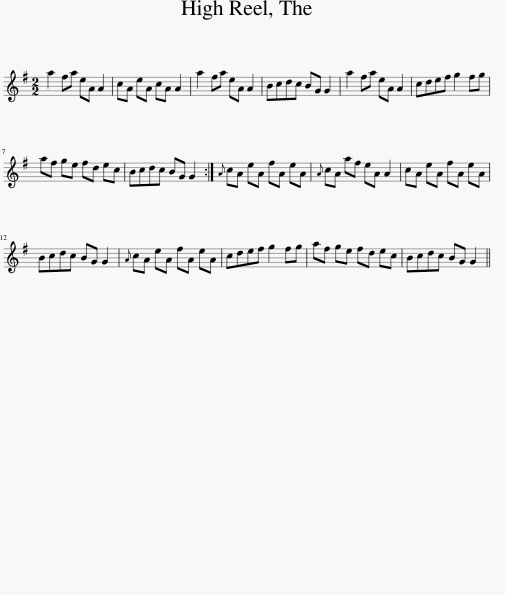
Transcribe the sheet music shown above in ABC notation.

X:1
L:1/8
M:2/2
I:linebreak $
K:G
V:1 treble
V:1
 a2 fa eA A2 | cA eA cA A2 | a2 fa eA A2 | Bcdc BG G2 | a2 fa eA A2 | %5
 cdef g2 fg |$ af ge fd ec | Bcdc BG G2 :|{A} cA eA fA eA |{A} cA af eA A2 | %10
 cA eA fA eA |$ Bcdc BG G2 |{A} cA eA fA eA | cdef g2 fg | af ge fd ec | %15
 Bcdc BG G2 || %16
